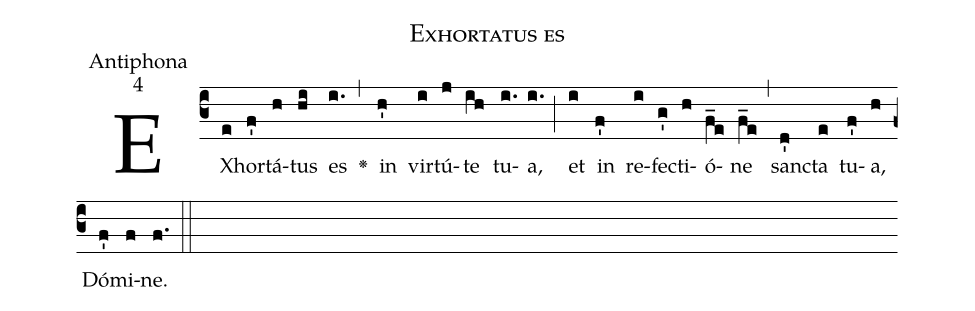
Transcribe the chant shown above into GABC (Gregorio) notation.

name:Exhortatus es;
office-part:Antiphona;
mode:4;
%%
(c3) EX(e)hor(f')tá(h)tus(hi) es(i.) <v>\greheightstar</v>(,) in(h') vir(i)tú(j)te(ih) tu(i.)a,(i.) (;) et(i) in(f') re(i)fe(g')cti(h)ó(f_e)ne(f_e) (,) san(d')cta(e) tu(f')a,(h) Dó(f')mi(f)ne.(f.) (::)
